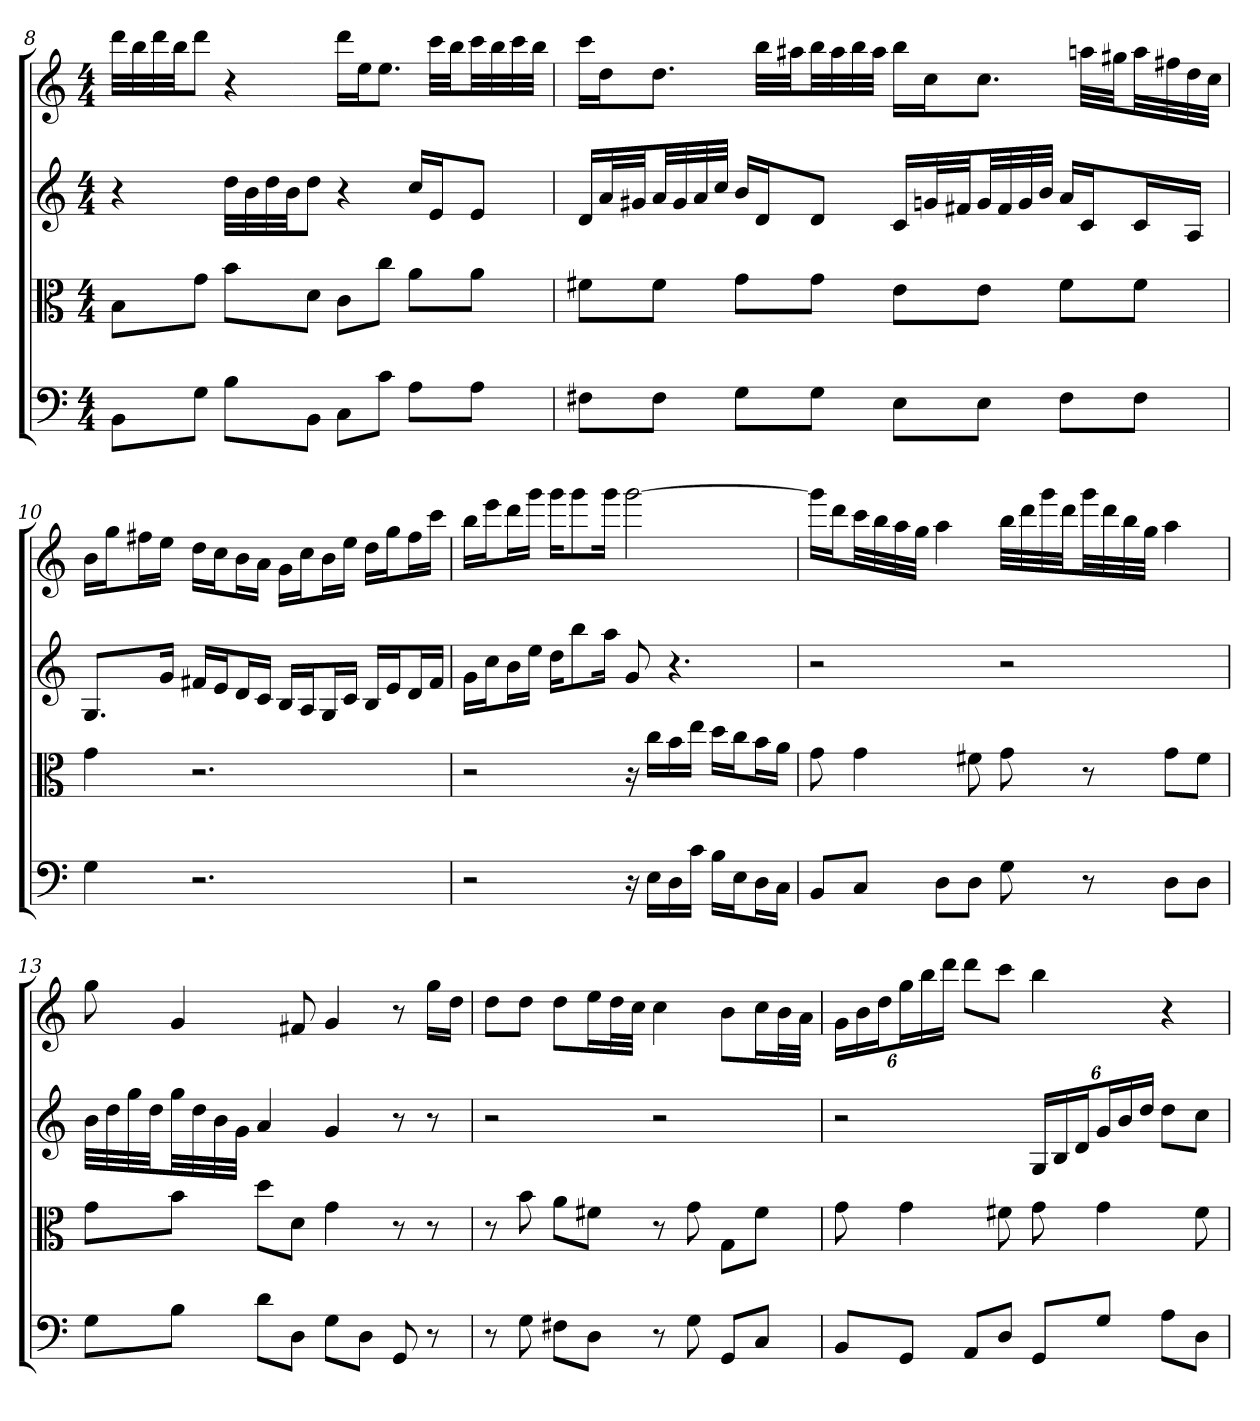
**kern	**kern	**kern	**kern
*part4	*part3	*part2	*part1
*staff4	*staff3	*staff2	*staff1
*clefF4	*clefC3	*	*
*k[]	*k[]	*k[]	*k[]
*C:	*C:	*C:	*C:
*M4/4	*M4/4	*M4/4	*M4/4
=8	=8	=8	=8
8BB\L	8B\L	4r	32dddLLL
.	.	.	32bb
.	.	.	32ddd
.	.	.	32bbJJ
8G\J	8g\J	.	8dddJ
8B\L	8b\L	32ddLLL	4r
.	.	32b	.
.	.	32dd	.
.	.	32bJJ	.
8BB\J	8d\J	8ddJ	.
8C\L	8c\L	4r	16dddLL
.	.	.	16eeJ
8c\J	8cc\J	.	8.eeJ
8A\L	8a\L	16ccLL	.
.	.	16eJ	32cccLLL
.	.	.	32bbJJ
8A\J	8a\J	8eJ	32cccLL
.	.	.	32bb
.	.	.	32ccc
.	.	.	32bbJJJ
=9	=9	=9	=9
8F#X\L	8f#X\L	16dLL	16cccLL
.	.	32aL	16ddJ
.	.	32g#XJJ	.
8F#\J	8f#\J	32aLL	8.ddJ
.	.	32g#	.
.	.	32a	.
.	.	32ccJJJ	.
8G\L	8g\L	16bLL	.
.	.	16dJ	32bbLLL
.	.	.	32aa#XJJ
8G\J	8g\J	8dJ	32bbLL
.	.	.	32aa#
.	.	.	32bb
.	.	.	32aa#JJJ
8E\L	8e\L	16cLL	16bbLL
.	.	32gnL	16ccJ
.	.	32f#XJJ	.
8E\J	8e\J	32gLL	8.ccJ
.	.	32f#	.
.	.	32g	.
.	.	32bJJJ	.
8F#\L	8f#\L	16aLL	.
.	.	16cJ	32aanLLL
.	.	.	32gg#XJJ
8F#\J	8f#\J	16cL	32aaLL
.	.	.	32ff#X
.	.	16AJJ	32dd
.	.	.	32ccJJJ
=10	=10	=10	=10
4G	4g	8.GL	16bLL
.	.	.	16ggJ
.	.	.	16ff#XL
.	.	16gJk	16eeJJ
2.r	2.r	16f#XLL	16ddLL
.	.	16eJ	16ccJ
.	.	16dL	16bL
.	.	16cJJ	16aJJ
.	.	16BLL	16gLL
.	.	16AJ	16ccJ
.	.	16GL	16bL
.	.	16cJJ	16eeJJ
.	.	16BLL	16ddLL
.	.	16eJ	16ggJ
.	.	16dL	16ff#L
.	.	16f#JJ	16cccJJ
=11	=11	=11	=11
2r	2r	16gLL	16bbLL
.	.	16ccJ	16eeeJ
.	.	16bL	16dddL
.	.	16eeJJ	16gggJJ
.	.	16ddKL	16gggKL
.	.	8bb	8ggg
.	.	16aaJk	16gggJk
16r	16r	8g	[2ggg
16E\LL	16cc\LL	.	.
16D\	16b\	4.r	.
16c\JJ	16ee\JJ	.	.
16B\LL	16dd\LL	.	.
16E\J	16cc\J	.	.
16D\L	16b\L	.	.
16C\JJ	16a\JJ	.	.
=12	=12	=12	=12
8BB/L	8g	2r	16gggLL]
.	.	.	16dddJ
8C/J	4g	.	32cccLL
.	.	.	32bb
.	.	.	32aa
.	.	.	32ggJJJ
8D\L	.	.	4aa
8D\J	8f#X	.	.
8G	8g	2r	32bbLLL
.	.	.	32ddd
.	.	.	32ggg
.	.	.	32dddJJ
8r	8r	.	32gggLL
.	.	.	32ddd
.	.	.	32bb
.	.	.	32ggJJJ
8D\L	8g\L	.	4aa
8D\J	8f#\J	.	.
=13	=13	=13	=13
8G\L	8g\L	32bLLL	8gg
.	.	32dd	.
.	.	32gg	.
.	.	32ddJJ	.
8B\J	8b\J	32ggLL	4g
.	.	32dd	.
.	.	32b	.
.	.	32gJJJ	.
8d\L	8dd\L	4a	.
8D\J	8d\J	.	8f#X
8G\L	4g	4g	4g
8D\J	.	.	.
8GG	8r	8r	8r
8r	8r	8r	16ggLL
.	.	.	16ddJJ
=14	=14	=14	=14
8r	8r	2r	8ddL
8G	8b	.	8ddJ
8F#X\L	8a\L	.	8ddL
8D\J	8f#X\J	.	16eeL
.	.	.	32ddL
.	.	.	32ccJJJ
8r	8r	2r	4cc
8G	8g	.	.
8GG/L	8G\L	.	8bL
8C/J	8f#\J	.	16ccL
.	.	.	32bL
.	.	.	32aJJJ
=15	=15	=15	=15
8BB/L	8g	2r	24gLL
.	.	.	24b
.	.	.	24ddJ
8GG/J	4g	.	24ggL
.	.	.	24bb
.	.	.	24dddJJ
8AA/L	.	.	8dddL
8D/J	8f#X	.	8cccJ
8GG/L	8g	24GLL	4bb
.	.	24B	.
.	.	24dJ	.
8G/J	4g	24gL	.
.	.	24b	.
.	.	24ddJJ	.
8A\L	.	8ddL	4r
8D\J	8f#	8ccJ	.
=	=	=	=
*-	*-	*-	*-
